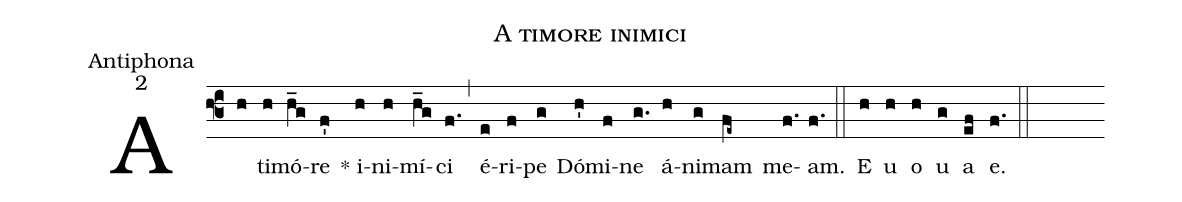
name:A timore inimici;
office-part:Antiphona;
mode:2;
%%
(f3) A(h) ti(h)mó(h_g)re(f') * i(h)ni(h)mí(h_g)ci(f.) (,) é(e)ri(f)pe(g) Dó(h')mi(f)ne(g.) á(h)ni(g)mam(fe~) me(f.)am.(f.) (::) E(h) u(h) o(h) u(g) a(ef) e.(f.) (::)
